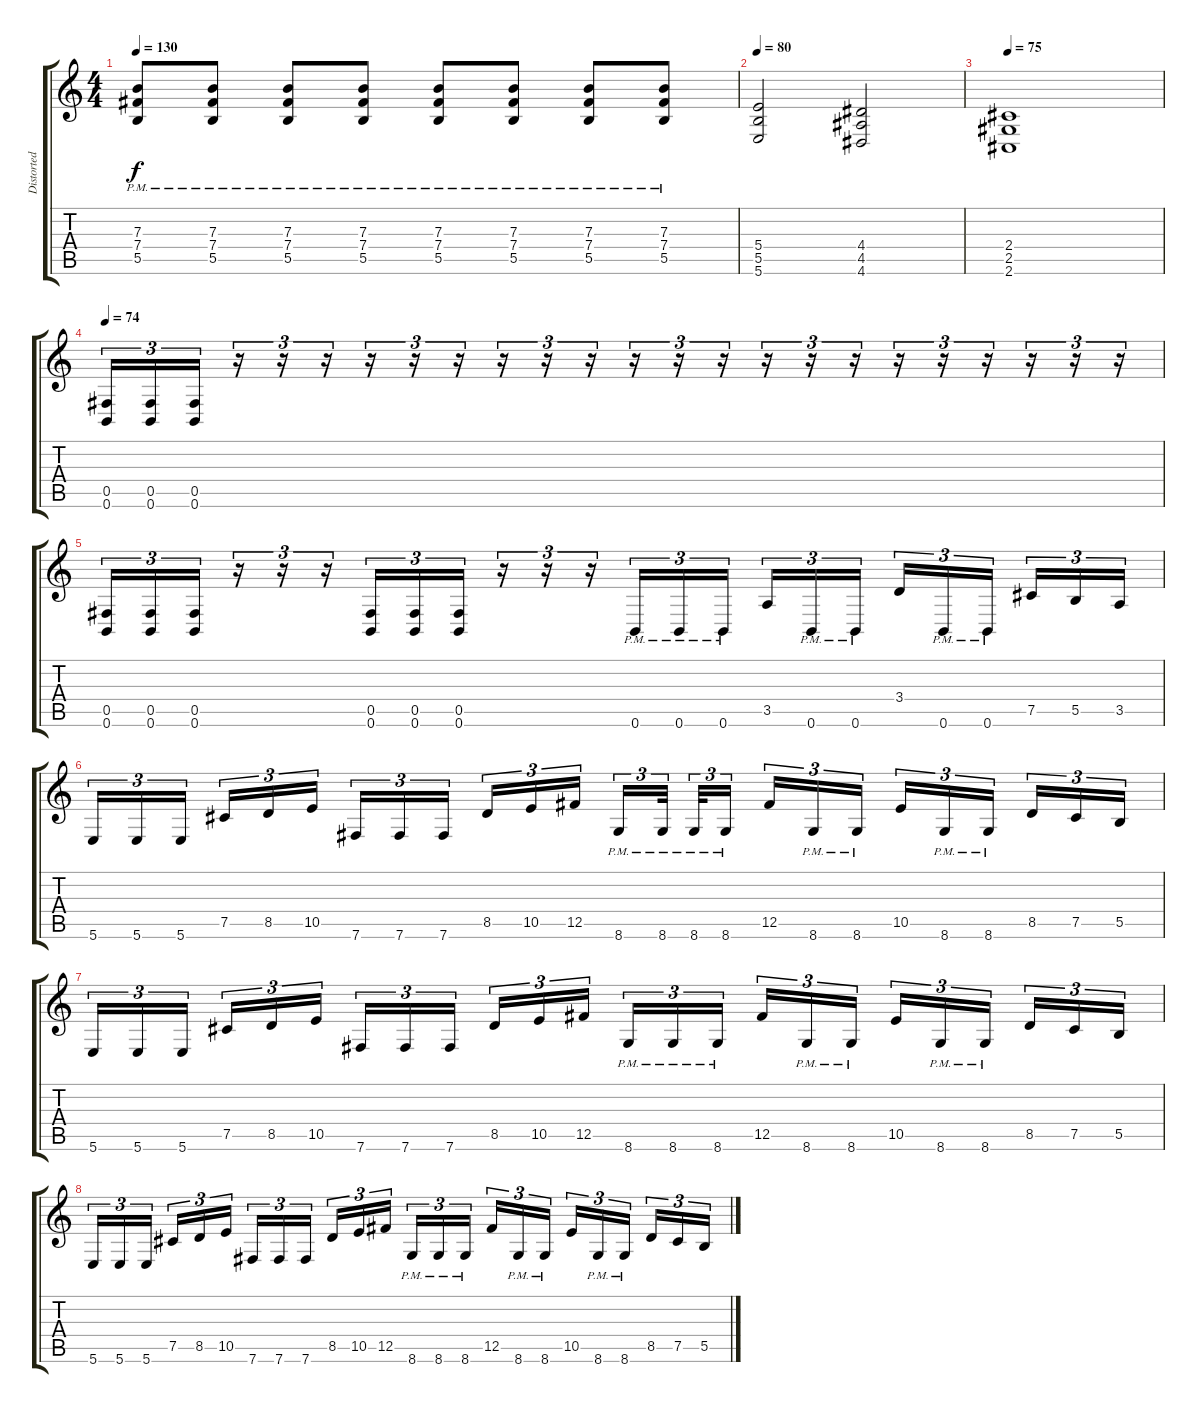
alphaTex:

\track ("Distorted Left" "Distorted ") {instrument distortionguitar}
\staff {score tabs}
\tuning (Db4 Ab3 E3 B2 Gb2 B1) {hide}
\ts (4 4)
\tempo 130
\clef g2
\ks c
(7.3{pm} 7.4{pm} 5.5{pm}).8{dy f} (7.3{pm} 7.4{pm} 5.5{pm}).8 (7.3{pm} 7.4{pm} 5.5{pm}).8 (7.3{pm} 7.4{pm} 5.5{pm}).8 (7.3{pm} 7.4{pm} 5.5{pm}).8 (7.3{pm} 7.4{pm} 5.5{pm}).8 (7.3{pm} 7.4{pm} 5.5{pm}).8 (7.3{pm} 7.4{pm} 5.5{pm}).8 |
\tempo 80
(5.4 5.5 5.6).2 (4.4 4.5 4.6).2 |
\tempo 75
(2.4 2.5 2.6).1 |
\tempo 74
(0.5 0.6).16{tu (3 2)} (0.5 0.6).16{tu (3 2)} (0.5 0.6).16{tu (3 2)} r.16{tu (3 2)} r.16{tu (3 2)} r.16{tu (3 2)} r.16{tu (3 2)} r.16{tu (3 2)} r.16{tu (3 2)} r.16{tu (3 2)} r.16{tu (3 2)} r.16{tu (3 2)} r.16{tu (3 2)} r.16{tu (3 2)} r.16{tu (3 2)} r.16{tu (3 2)} r.16{tu (3 2)} r.16{tu (3 2)} r.16{tu (3 2)} r.16{tu (3 2)} r.16{tu (3 2)} r.16{tu (3 2)} r.16{tu (3 2)} r.16{tu (3 2)} |
(0.5 0.6).16{tu (3 2)} (0.5 0.6).16{tu (3 2)} (0.5 0.6).16{tu (3 2)} r.16{tu (3 2)} r.16{tu (3 2)} r.16{tu (3 2)} (0.5 0.6).16{tu (3 2)} (0.5 0.6).16{tu (3 2)} (0.5 0.6).16{tu (3 2)} r.16{tu (3 2)} r.16{tu (3 2)} r.16{tu (3 2)} 0.6{pm}.16{tu (3 2)} 0.6{pm}.16{tu (3 2)} 0.6{pm}.16{tu (3 2)} 3.5.16{tu (3 2)} 0.6{pm}.16{tu (3 2)} 0.6{pm}.16{tu (3 2)} 3.4.16{tu (3 2)} 0.6{pm}.16{tu (3 2)} 0.6{pm}.16{tu (3 2)} 7.5.16{tu (3 2)} 5.5.16{tu (3 2)} 3.5.16{tu (3 2)} |
5.6.16{tu (3 2)} 5.6.16{tu (3 2)} 5.6.16{tu (3 2)} 7.5.16{tu (3 2)} 8.5.16{tu (3 2)} 10.5.16{tu (3 2)} 7.6.16{tu (3 2)} 7.6.16{tu (3 2)} 7.6.16{tu (3 2)} 8.5.16{tu (3 2)} 10.5.16{tu (3 2)} 12.5.16{tu (3 2)} 8.6{pm}.16{tu (3 2)} 8.6{pm}.32{tu (3 2)} 8.6{pm}.32{tu (3 2)} 8.6{pm}.16{tu (3 2)} 12.5.16{tu (3 2)} 8.6{pm}.16{tu (3 2)} 8.6{pm}.16{tu (3 2)} 10.5.16{tu (3 2)} 8.6{pm}.16{tu (3 2)} 8.6{pm}.16{tu (3 2)} 8.5.16{tu (3 2)} 7.5.16{tu (3 2)} 5.5.16{tu (3 2)} |
5.6.16{tu (3 2)} 5.6.16{tu (3 2)} 5.6.16{tu (3 2)} 7.5.16{tu (3 2)} 8.5.16{tu (3 2)} 10.5.16{tu (3 2)} 7.6.16{tu (3 2)} 7.6.16{tu (3 2)} 7.6.16{tu (3 2)} 8.5.16{tu (3 2)} 10.5.16{tu (3 2)} 12.5.16{tu (3 2)} 8.6{pm}.16{tu (3 2)} 8.6{pm}.16{tu (3 2)} 8.6{pm}.16{tu (3 2)} 12.5.16{tu (3 2)} 8.6{pm}.16{tu (3 2)} 8.6{pm}.16{tu (3 2)} 10.5.16{tu (3 2)} 8.6{pm}.16{tu (3 2)} 8.6{pm}.16{tu (3 2)} 8.5.16{tu (3 2)} 7.5.16{tu (3 2)} 5.5.16{tu (3 2)} |
5.6.16{tu (3 2)} 5.6.16{tu (3 2)} 5.6.16{tu (3 2)} 7.5.16{tu (3 2)} 8.5.16{tu (3 2)} 10.5.16{tu (3 2)} 7.6.16{tu (3 2)} 7.6.16{tu (3 2)} 7.6.16{tu (3 2)} 8.5.16{tu (3 2)} 10.5.16{tu (3 2)} 12.5.16{tu (3 2)} 8.6{pm}.16{tu (3 2)} 8.6{pm}.16{tu (3 2)} 8.6{pm}.16{tu (3 2)} 12.5.16{tu (3 2)} 8.6{pm}.16{tu (3 2)} 8.6{pm}.16{tu (3 2)} 10.5.16{tu (3 2)} 8.6{pm}.16{tu (3 2)} 8.6{pm}.16{tu (3 2)} 8.5.16{tu (3 2)} 7.5.16{tu (3 2)} 5.5.16{tu (3 2)}
